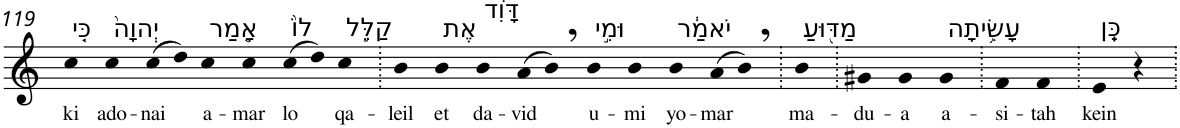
**kern	**text
*part1	*part1
*staff1	*staff1
*I"Piano	*
*I'Pno	*
!!LO:PB:g=z
*clefG2	*
*k[]	*
=119	=119
!LO:TX:a:t=כִּ֤י	!
!	!LO:LY:b
4cc	ki
!LO:TX:a:t=יְהוָה֙	!
!	!LO:LY:b
4cc	ado-
!	!LO:LY:b
(>8cc	-nai
8dd)	.
!LO:TX:a:t=אָ֤מַר	!
!	!LO:LY:b
4cc	a-
!	!LO:LY:b
4cc	-mar
!LO:TX:a:t=לוֹ֙	!
!	!LO:LY:b
(>8cc	lo
8dd)	.
!LO:TX:a:t=קַלֵּ֣ל	!
!	!LO:LY:b
4cc	qa-
=120.	=120.
!	!LO:LY:b
4b	-leil
!LO:TX:a:t=אֶת	!
!	!LO:LY:b
4b	et
!LO:TX:a:t=דָּוִ֔ד	!
!	!LO:LY:b
4b	da-
!	!LO:LY:b
(>8a	-vid
8b,)	.
!LO:TX:a:t=וּמִ֣י	!
!	!LO:LY:b
4b	u-
!	!LO:LY:b
4b	-mi
!LO:TX:a:t=יֹאמַ֔ר	!
!	!LO:LY:b
4b	yo-
!	!LO:LY:b
(>8a	-mar
8b,)	.
=121.	=121.
!LO:TX:a:t=מַדּ֖וּעַ	!
!	!LO:LY:b
4b	ma-
=122.	=122.
!	!LO:LY:b
4g#X	-du-
!	!LO:LY:b
4g#	-a
!LO:TX:a:t=עָשִׂ֥יתָה	!
!	!LO:LY:b
4g#	a-
=123.	=123.
!	!LO:LY:b
4f	-si-
!	!LO:LY:b
4f	-tah
=124.	=124.
!LO:TX:a:t=כֵּֽן	!
!	!LO:LY:b
4e	kein
4r	.
=.	=.
*-	*-
